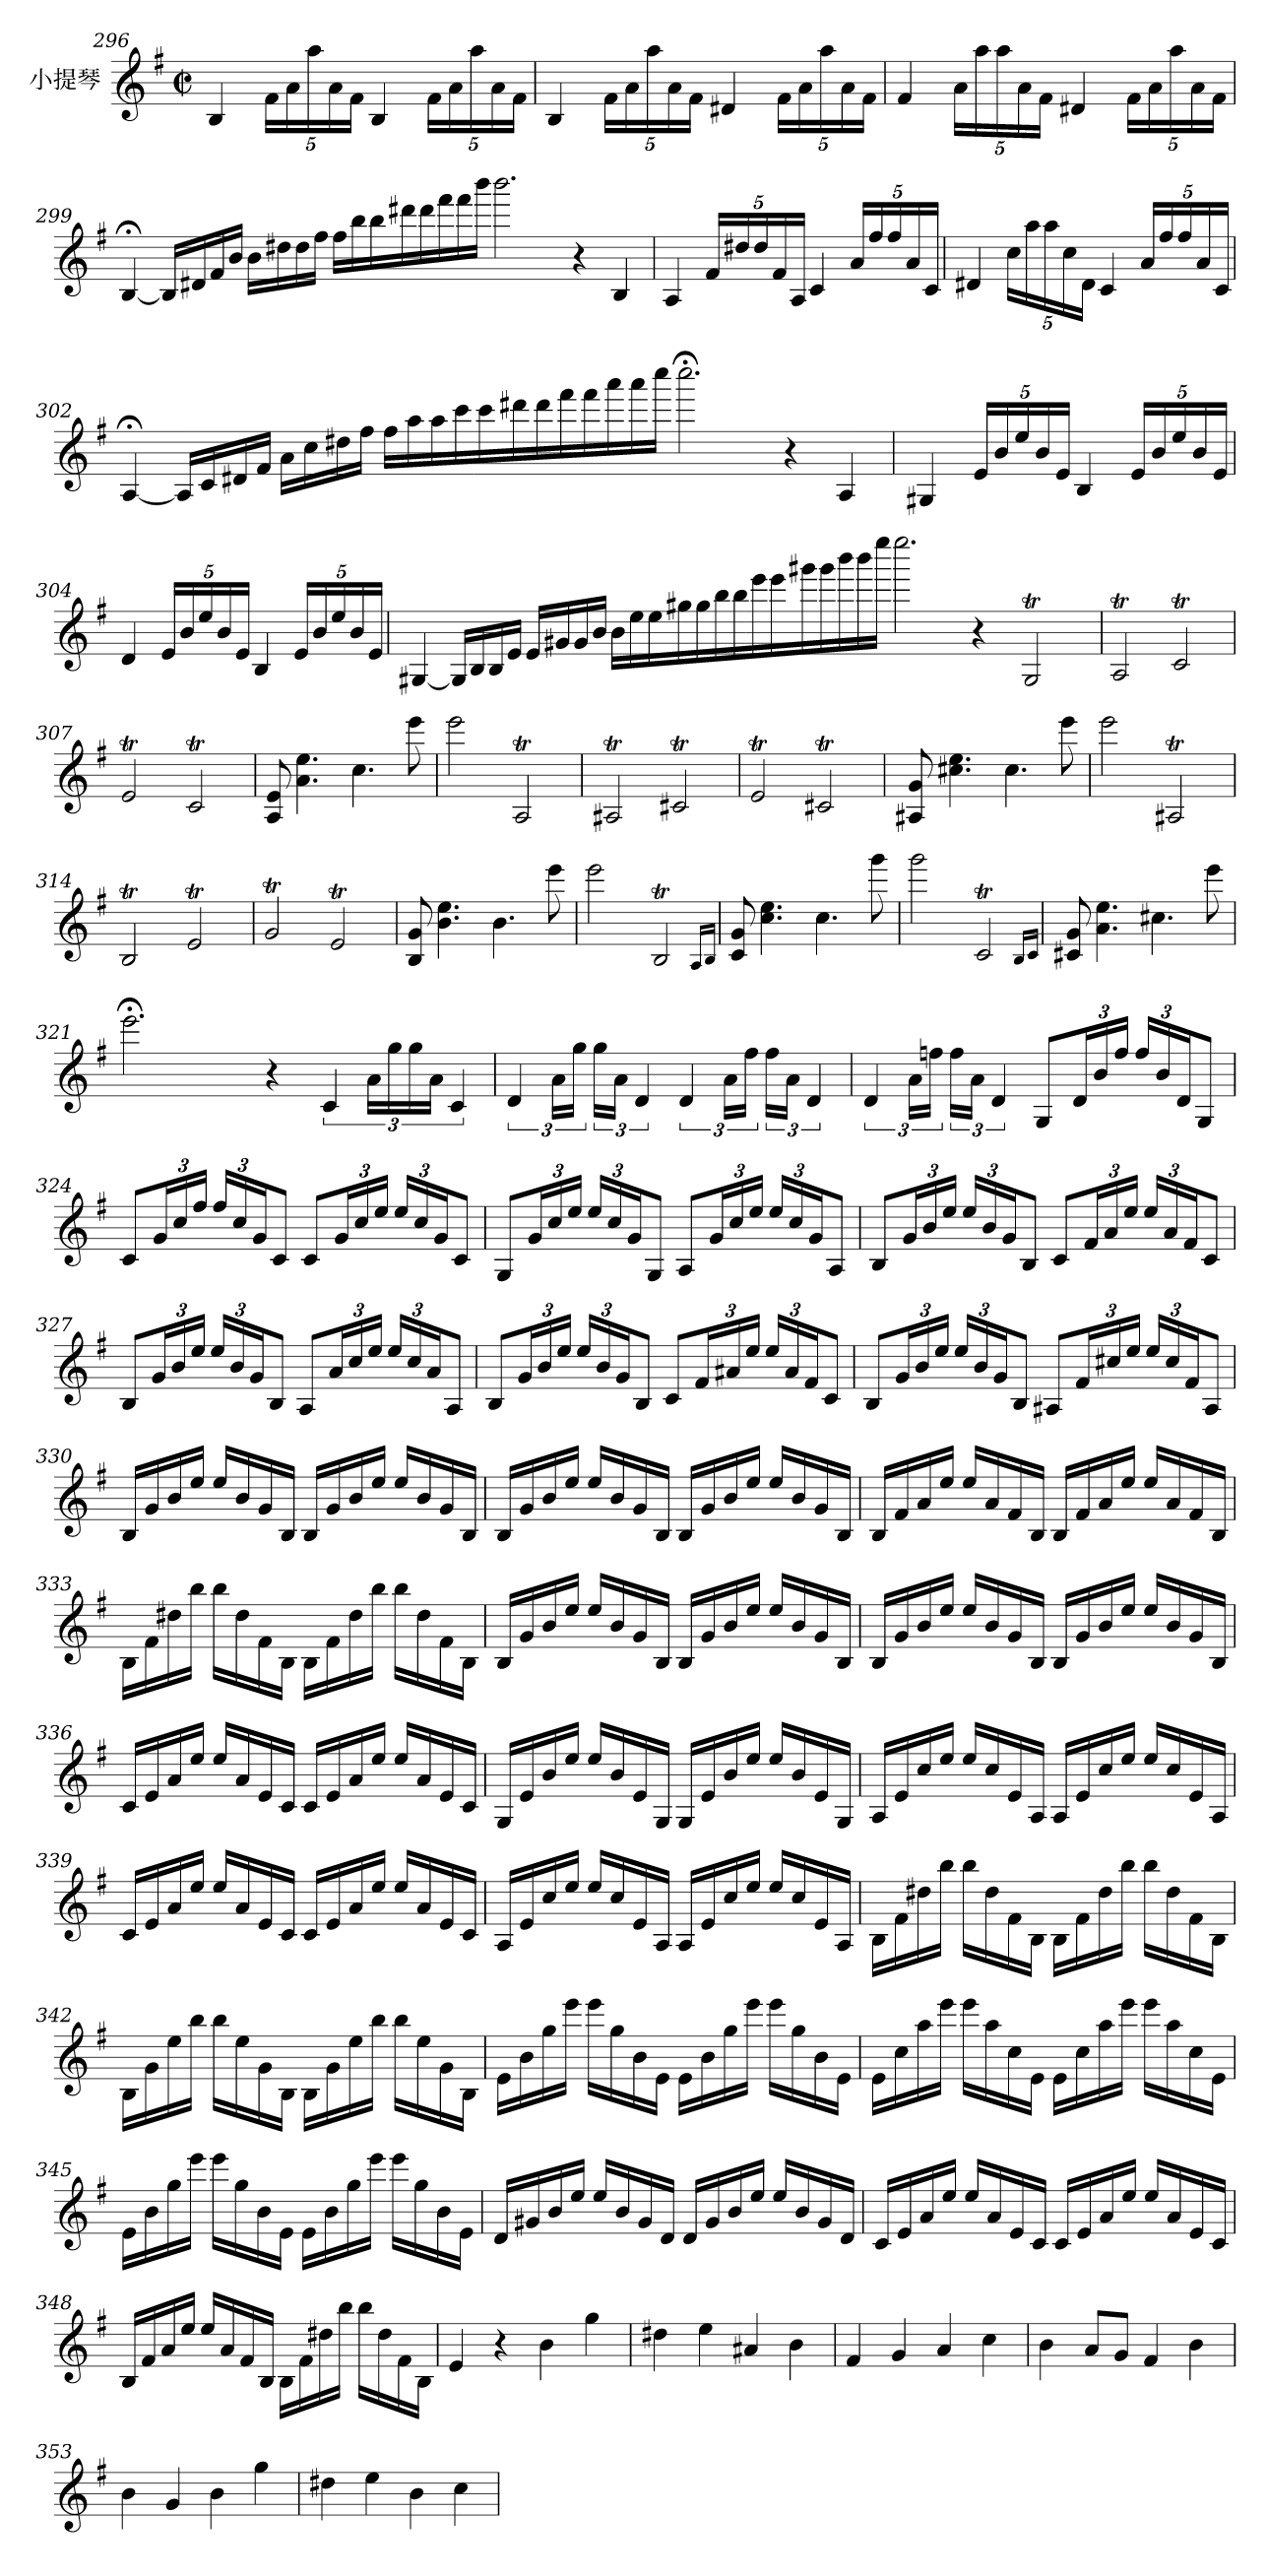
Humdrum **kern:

**kern
*part1
*staff1
*I"小提琴
*clefG2
*k[f#]
*M2/2
*met(c|)
*MM90
=296
4B/
*Xbrackettup
20f#\LL
20a\
20aa\
20a\
20f#\JJ
4B/
20f#\LL
20a\
20aa\
20a\
20f#\JJ
!!LO:LB:g=z
=297
4B/
20f#\LL
20a\
20aa\
20a\
20f#\JJ
4d#X/
20f#\LL
20a\
20aa\
20a\
20f#\JJ
=298
4f#/
20a\LL
20aa\
20aa\
20a\
20f#\JJ
4d#X/
20f#\LL
20a\
20aa\
20a\
20f#\JJ
=299
[4B;</
16B/LL]
16d#X/
16f#/
16b/JJ
16b\LL
16dd#X\
16dd#\
16ff#\JJ
16ff#\LL
16bb\
16bb\
16ddd#X\
16ddd#\
16fff#\
16fff#\
16bbb\JJ
2.bbb\
4r
4B/
!!LO:LB:g=z
=300
4A/
20f#/LL
20dd#X/
20dd#/
20f#/
20A/JJ
4c/
20a/LL
20ff#/
20ff#/
20a/
20c/JJ
=301
4d#X/
20cc\LL
20aa\
20aa\
20cc\
20d#\JJ
4c/
20a/LL
20ff#/
20ff#/
20a/
20c/JJ
=302
[4A;</
16A/LL]
16c/
16d#X/
16f#/JJ
16a\LL
16cc\
16dd#X\
16ff#\JJ
16ff#\LL
16aa\
16aa\
16ccc\
16ccc\
16ddd#X\
16ddd#\
16fff#\
16fff#\
16aaa\
16aaa\
16cccc\JJ
2.cccc;<\
4r
4A/
!!LO:PB:g=z
=303
4G#X/
20e/LL
20b/
20ee/
20b/
20e/JJ
4B/
20e/LL
20b/
20ee/
20b/
20e/JJ
=304
4d/
20e/LL
20b/
20ee/
20b/
20e/JJ
4B/
20e/LL
20b/
20ee/
20b/
20e/JJ
=305
*^
[4G#X/	1ryy
16G#/LL]	.
16B/	.
16B/	.
16e/JJ	.
16e/LL	.
16g#X/	.
16g#/	.
16b/JJ	.
16b\LL	.
16ee\	.
16ee\	.
16gg#X\	.
16gg#\	1.ryy
16bb\	.
16bb\	.
16eee\	.
16eee\	.
16ggg#X\	.
16ggg#\	.
16bbb\	.
16bbb\	.
16eeee\JJ	.
2.eeee\	.
4r	.
*MM132	*
.	2ryy
2G#t/	.
.	8ryy
*v	*v
!!LO:LB:g=z
=306
2AT/
2cT/
=307
2eT/
2cT/
=308
8A/ 8e/
4.a\ 4.ee\
4.cc\
8eee\
=309
2eee\
2AT/
=310
2A#Xt/
2c#Xt/
=311
2eT/
2c#Xt/
=312
8A#X/ 8g/
4.cc#X\ 4.ee\
4.cc#\
8eee\
=313
2eee\
2A#Xt/
=314
2Bt/
2eT/
=315
2gT/
2eT/
=316
8B/ 8g/
4.b\ 4.ee\
4.b\
8eee\
!!LO:LB:g=z
=317
2eee\
2Bt/
16qA/LL
16qB/JJ
=318
8c/ 8g/
4.cc\ 4.ee\
4.cc\
8ggg\
=319
2ggg\
2cT/
16qB/LL
16qc/JJ
=320
8c#X/ 8g/
4.a\ 4.ee\
4.cc#X\
8eee\
=321
*^
2.eee;<\	2ryy
*MM80	*
.	1ryy
4r	.
*brackettup	*
6c/	.
24a\LL	.
24gg\	.
24gg\	.
24a\JJ	.
6c/	.
*v	*v
=322
6d/
24a\LL
24gg\JJ
24gg\LL
24a\JJ
6d/
6d/
24a\LL
24ff#\JJ
24ff#\LL
24a\JJ
6d/
!!LO:LB:g=z
=323
6d/
24a\LL
24ffn\JJ
24ff\LL
24a\JJ
6d/
8G/L
*Xbrackettup
24d/L
24b/
24ff/JJ
24ff/LL
24b/
24d/J
8G/J
=324
8c/L
24g/L
24cc/
24ff#/JJ
24ff#/LL
24cc/
24g/J
8c/J
8c/L
24g/L
24cc/
24ee/JJ
24ee/LL
24cc/
24g/J
8c/J
=325
8G/L
24g/L
24cc/
24ee/JJ
24ee/LL
24cc/
24g/J
8G/J
8A/L
24g/L
24cc/
24ee/JJ
24ee/LL
24cc/
24g/J
8A/J
!!LO:LB:g=z
=326
8B/L
24g/L
24b/
24ee/JJ
24ee/LL
24b/
24g/J
8B/J
8c/L
24f#/L
24a/
24ee/JJ
24ee/LL
24a/
24f#/J
8c/J
=327
8B/L
24g/L
24b/
24ee/JJ
24ee/LL
24b/
24g/J
8B/J
8A/L
24a/L
24cc/
24ee/JJ
24ee/LL
24cc/
24a/J
8A/J
=328
8B/L
24g/L
24b/
24ee/JJ
24ee/LL
24b/
24g/J
8B/J
8c/L
24f#/L
24a#X/
24ee/JJ
24ee/LL
24a#/
24f#/J
8c/J
!!LO:LB:g=z
=329
8B/L
24g/L
24b/
24ee/JJ
24ee/LL
24b/
24g/J
8B/J
8A#X/L
24f#/L
24cc#X/
24ee/JJ
24ee/LL
24cc#/
24f#/J
8A#/J
=330
*MM140
16B/LL
16g/
16b/
16ee/JJ
16ee/LL
16b/
16g/
16B/JJ
16B/LL
16g/
16b/
16ee/JJ
16ee/LL
16b/
16g/
16B/JJ
=331
*MM160
16B/LL
16g/
16b/
16ee/JJ
16ee/LL
16b/
16g/
16B/JJ
16B/LL
16g/
16b/
16ee/JJ
16ee/LL
16b/
16g/
16B/JJ
!!LO:LB:g=z
=332
*MM180
16B/LL
16f#/
16a/
16ee/JJ
16ee/LL
16a/
16f#/
16B/JJ
16B/LL
16f#/
16a/
16ee/JJ
16ee/LL
16a/
16f#/
16B/JJ
=333
*MM200
16B\LL
16f#\
16dd#X\
16bb\JJ
16bb\LL
16dd#\
16f#\
16B\JJ
16B\LL
16f#\
16dd#\
16bb\JJ
16bb\LL
16dd#\
16f#\
16B\JJ
=334
16B/LL
16g/
16b/
16ee/JJ
16ee/LL
16b/
16g/
16B/JJ
16B/LL
16g/
16b/
16ee/JJ
16ee/LL
16b/
16g/
16B/JJ
!!LO:LB:g=z
=335
16B/LL
16g/
16b/
16ee/JJ
16ee/LL
16b/
16g/
16B/JJ
16B/LL
16g/
16b/
16ee/JJ
16ee/LL
16b/
16g/
16B/JJ
=336
16c/LL
16e/
16a/
16ee/JJ
16ee/LL
16a/
16e/
16c/JJ
16c/LL
16e/
16a/
16ee/JJ
16ee/LL
16a/
16e/
16c/JJ
=337
16G/LL
16e/
16b/
16ee/JJ
16ee/LL
16b/
16e/
16G/JJ
16G/LL
16e/
16b/
16ee/JJ
16ee/LL
16b/
16e/
16G/JJ
!!LO:LB:g=z
=338
16A/LL
16e/
16cc/
16ee/JJ
16ee/LL
16cc/
16e/
16A/JJ
16A/LL
16e/
16cc/
16ee/JJ
16ee/LL
16cc/
16e/
16A/JJ
=339
16c/LL
16e/
16a/
16ee/JJ
16ee/LL
16a/
16e/
16c/JJ
16c/LL
16e/
16a/
16ee/JJ
16ee/LL
16a/
16e/
16c/JJ
=340
16A/LL
16e/
16cc/
16ee/JJ
16ee/LL
16cc/
16e/
16A/JJ
16A/LL
16e/
16cc/
16ee/JJ
16ee/LL
16cc/
16e/
16A/JJ
!!LO:LB:g=z
=341
16B\LL
16f#\
16dd#X\
16bb\JJ
16bb\LL
16dd#\
16f#\
16B\JJ
16B\LL
16f#\
16dd#\
16bb\JJ
16bb\LL
16dd#\
16f#\
16B\JJ
=342
16B\LL
16g\
16ee\
16bb\JJ
16bb\LL
16ee\
16g\
16B\JJ
16B\LL
16g\
16ee\
16bb\JJ
16bb\LL
16ee\
16g\
16B\JJ
=343
16e\LL
16b\
16gg\
16eee\JJ
16eee\LL
16gg\
16b\
16e\JJ
16e\LL
16b\
16gg\
16eee\JJ
16eee\LL
16gg\
16b\
16e\JJ
!!LO:LB:g=z
=344
16e\LL
16cc\
16aa\
16eee\JJ
16eee\LL
16aa\
16cc\
16e\JJ
16e\LL
16cc\
16aa\
16eee\JJ
16eee\LL
16aa\
16cc\
16e\JJ
=345
16e\LL
16b\
16gg\
16eee\JJ
16eee\LL
16gg\
16b\
16e\JJ
16e\LL
16b\
16gg\
16eee\JJ
16eee\LL
16gg\
16b\
16e\JJ
=346
16d/LL
16g#X/
16b/
16ee/JJ
16ee/LL
16b/
16g#/
16d/JJ
16d/LL
16g#/
16b/
16ee/JJ
16ee/LL
16b/
16g#/
16d/JJ
!!LO:PB:g=z
=347
16c/LL
16e/
16a/
16ee/JJ
16ee/LL
16a/
16e/
16c/JJ
16c/LL
16e/
16a/
16ee/JJ
16ee/LL
16a/
16e/
16c/JJ
=348
16B/LL
16f#/
16a/
16ee/JJ
16ee/LL
16a/
16f#/
16B/JJ
16B\LL
16f#\
16dd#X\
16bb\JJ
16bb\LL
16dd#\
16f#\
16B\JJ
=349
4e/
4r
4b\
4gg\
=350
4dd#X\
4ee\
4a#X/
4b\
!!LO:LB:g=z
=351
4f#/
4g/
4a/
4cc\
=352
4b\
8a/L
8g/J
4f#/
4b\
=353
4b\
4g/
4b\
4gg\
=354
4dd#X\
4ee\
4b\
4cc\
=
*-
